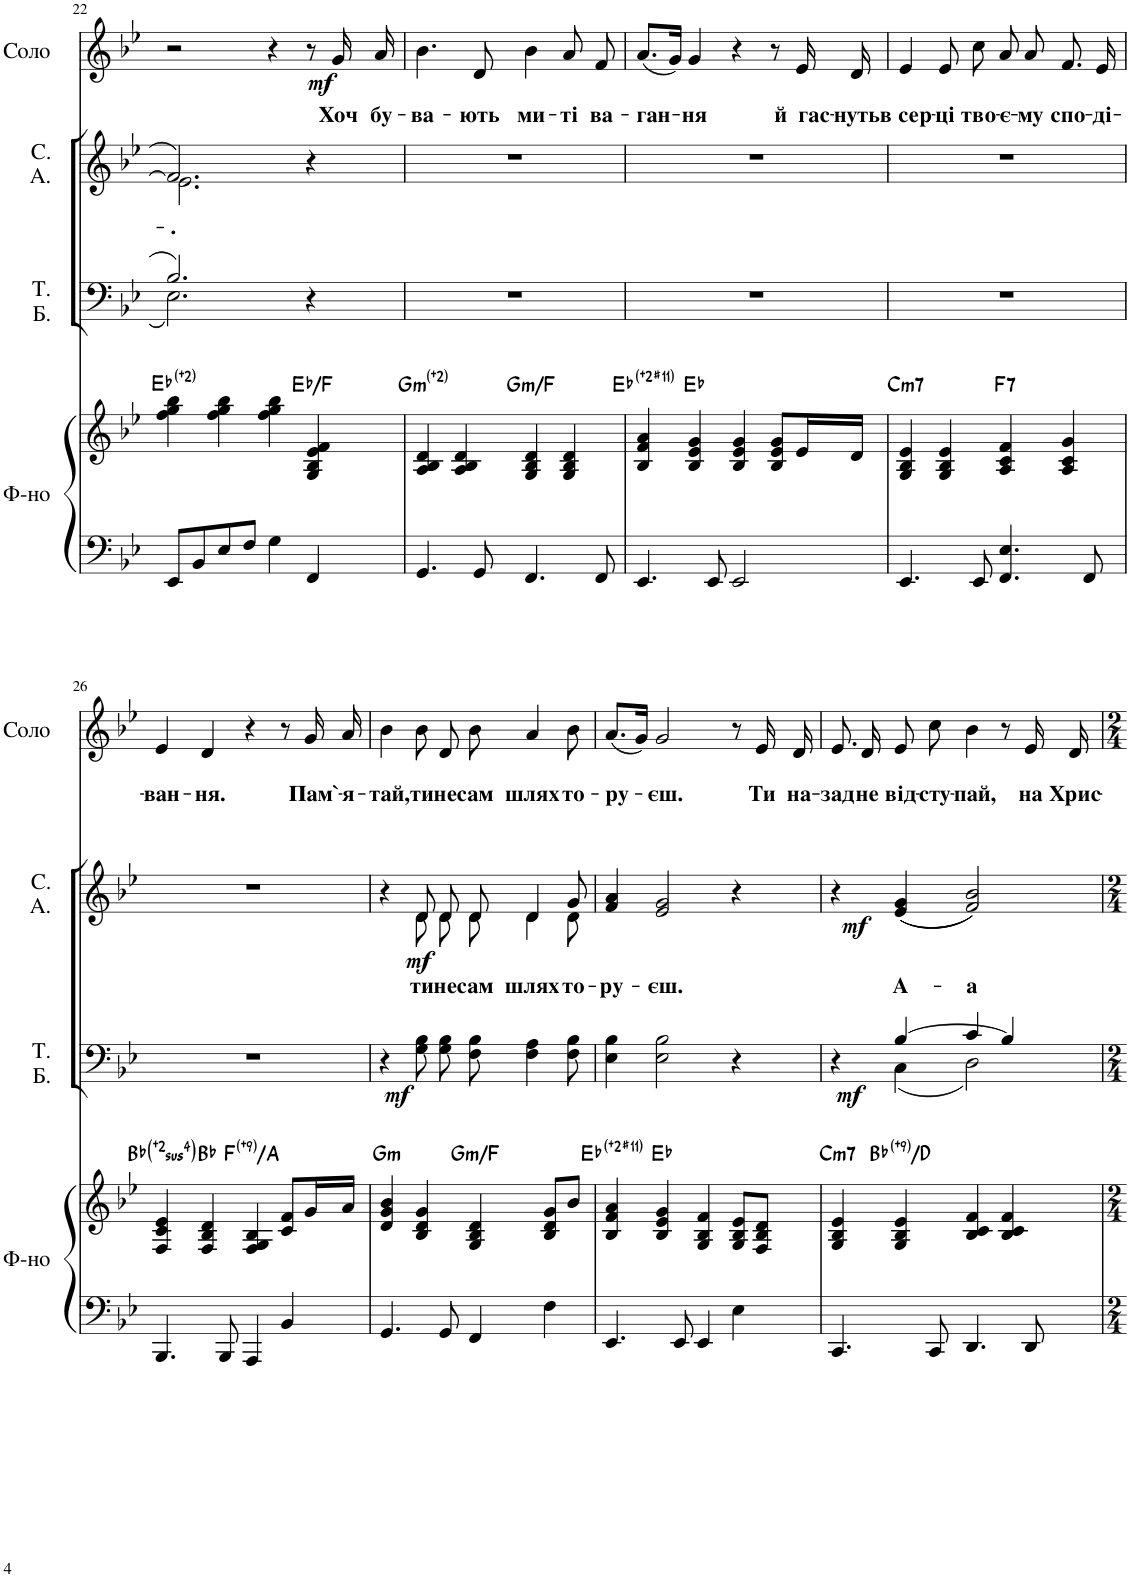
**kern	**kern	**harte	**kern	**dynam	**kern	**text	**text	**dynam	**kern	**text	**text	**dynam
*part4	*part4	*part4	*part3	*part3	*part2	*part2	*part2	*part2	*part1	*part1	*part1	*part1
*staff5	*staff4	*	*staff3	*staff3	*staff2	*staff2	*staff2	*staff2	*staff1	*staff1	*staff1	*staff1
*I"Фортепиано	*	*	*I"Т. Б.	*	*I"С. А.	*	*	*	*I"Соло	*	*	*
!!LO:PB:g=z
*clefF4	*clefG2	*	*clefF4	*	*clefG2	*	*	*	*clefG2	*	*	*
*k[b-e-]	*k[b-e-]	*	*k[b-e-]	*	*k[b-e-]	*	*	*	*k[b-e-]	*	*	*
*M4/4	*M4/4	*	*M4/4	*	*M4/4	*	*	*	*M4/4	*	*	*
=22	=22	=22	=22	=22	=22	=22	=22	=22	=22	=22	=22	=22
*	*	*	*^	*	*	*	*	*	*	*	*	*
!	!	!	!	!	!	!	!	!LO:LY:b	!	!	!	!	!
*	*	*	*	*	*	*^	*	*	*	*	*	*	*
8EE-/L	4ff\ 4gg\ 4bb-\	Eb:maj(#2)	2.B-/	2.E-\	.	2.f/]	2.e-\	.	-.	.	2r	.	.	.
8BB-/	.	.	.	.	.	.	.	.	.	.	.	.	.	.
8E-/	4ff\ 4gg\ 4bb-\	.	.	.	.	.	.	.	.	.	.	.	.	.
8F/J	.	.	.	.	.	.	.	.	.	.	.	.	.	.
4G\	4ff\ 4gg\ 4bb-\	.	.	.	.	.	.	.	.	.	4r	.	.	.
!	!	!	!	!	!	!	!	!	!	!	!	!	!	!LO:DY:b
4FF/	4G/ 4B-/ 4e-/ 4f/	Eb:maj/2	4r	4ryy	.	4r	4ryy	.	.	.	8r	.	.	mf
!	!	!	!	!	!	!	!	!	!	!	!	!	!LO:LY:b	!
.	.	.	.	.	.	.	.	.	.	.	16g/	.	Хоч	.
!	!	!	!	!	!	!	!	!	!	!	!	!	!LO:LY:b	!
.	.	.	.	.	.	.	.	.	.	.	16a/	.	бу-	.
*	*	*	*v	*v	*	*	*	*	*	*	*	*	*	*
*	*	*	*	*	*v	*v	*	*	*	*	*	*	*
=23	=23	=23	=23	=23	=23	=23	=23	=23	=23	=23	=23	=23
!	!	!LO:H:kt=m	!	!	!	!	!	!	!	!	!LO:LY:b	!
4.GG/	4A/ 4B-/ 4d/	G:min(#2)	1r	.	1r	.	.	.	4.b-\	.	-ва-	.
.	4A/ 4B-/ 4d/	.	.	.	.	.	.	.	.	.	.	.
!	!	!	!	!	!	!	!	!	!	!	!LO:LY:b	!
8GG/	.	.	.	.	.	.	.	.	8d/	.	-ють	.
!	!	!LO:H:kt=m	!	!	!	!	!	!	!	!	!LO:LY:b	!
4.FF/	4G/ 4B-/ 4d/	G:min/b7	.	.	.	.	.	.	4b-\	.	ми-	.
!	!	!	!	!	!	!	!	!	!	!	!LO:LY:b	!
.	4G/ 4B-/ 4d/	.	.	.	.	.	.	.	8a/	.	-ті	.
!	!	!	!	!	!	!	!	!	!	!	!LO:LY:b	!
8FF/	.	.	.	.	.	.	.	.	8f/	.	ва-	.
=24	=24	=24	=24	=24	=24	=24	=24	=24	=24	=24	=24	=24
!	!	!	!	!	!	!	!	!	!	!	!LO:LY:b	!
4.EE-/	4B-/ 4f/ 4a/	Eb:maj(#2,#11)	1r	.	1r	.	.	.	(8.a/L	.	-ган-	.
.	.	.	.	.	.	.	.	.	16g/Jk)	.	.	.
!	!	!	!	!	!	!	!	!	!	!	!LO:LY:b	!
.	4B-/ 4e-/ 4g/	Eb:maj	.	.	.	.	.	.	4g/	.	-ня	.
8EE-/	.	.	.	.	.	.	.	.	.	.	.	.
2EE-/	4B-/ 4e-/ 4g/	.	.	.	.	.	.	.	4r	.	.	.
.	8B-/ 8e-/ 8g/L	.	.	.	.	.	.	.	8r	.	.	.
!	!	!	!	!	!	!	!	!	!	!	!LO:LY:b	!
.	16e-/L	.	.	.	.	.	.	.	16e-/	.	й гас-	.
!	!	!	!	!	!	!	!	!	!	!	!LO:LY:b	!
.	16d/JJ	.	.	.	.	.	.	.	16d/	.	-нуть	.
=25	=25	=25	=25	=25	=25	=25	=25	=25	=25	=25	=25	=25
!	!	!LO:H:kt=m7	!	!	!	!	!	!	!	!	!LO:LY:b	!
4.EE-/	4G/ 4B-/ 4e-/	C:min7	1r	.	1r	.	.	.	4e-/	.	в сер-	.
!	!	!	!	!	!	!	!	!	!	!	!LO:LY:b	!
.	4G/ 4B-/ 4e-/	.	.	.	.	.	.	.	8e-/	.	-ці	.
!	!	!	!	!	!	!	!	!	!	!	!LO:LY:b	!
8EE-/	.	.	.	.	.	.	.	.	8cc\	.	тво-	.
!	!	!LO:H:kt=7	!	!	!	!	!	!	!	!	!LO:LY:b	!
4.FF/ 4.E-/	4A/ 4c/ 4f/	F:7	.	.	.	.	.	.	8a/	.	-є-	.
!	!	!	!	!	!	!	!	!	!	!	!LO:LY:b	!
.	.	.	.	.	.	.	.	.	8a/	.	-му	.
!	!	!	!	!	!	!	!	!	!	!	!LO:LY:b	!
.	4A/ 4c/ 4g/	.	.	.	.	.	.	.	8.f/	.	спо-	.
8FF/	.	.	.	.	.	.	.	.	.	.	.	.
!	!	!	!	!	!	!	!	!	!	!	!LO:LY:b	!
.	.	.	.	.	.	.	.	.	16e-/	.	-ді-	.
!!LO:LB:g=z
=26	=26	=26	=26	=26	=26	=26	=26	=26	=26	=26	=26	=26
!	!	!LO:H:kt=4	!	!	!	!	!	!	!	!	!LO:LY:b	!
4.BBB-/	4F/ 4c/ 4e-/	Bb:sus4(#2)	1r	.	1r	.	.	.	4e-/	.	-ван-	.
!	!	!	!	!	!	!	!	!	!	!	!LO:LY:b	!
.	4F/ 4B-/ 4d/	Bb:maj	.	.	.	.	.	.	4d/	.	-ня.	.
8BBB-/	.	.	.	.	.	.	.	.	.	.	.	.
4AAA/	4F/ 4G/ 4B-/	F:maj(#9)/3	.	.	.	.	.	.	4r	.	.	.
4BB-/	8c/ 8f/L	.	.	.	.	.	.	.	8r	.	.	.
!	!	!	!	!	!	!	!	!	!	!	!LO:LY:b	!
.	16g/L	.	.	.	.	.	.	.	16g/	.	Пам`-	.
!	!	!	!	!	!	!	!	!	!	!	!LO:LY:b	!
.	16a/JJ	.	.	.	.	.	.	.	16a/	.	-я-	.
=27	=27	=27	=27	=27	=27	=27	=27	=27	=27	=27	=27	=27
*	*	*	*	*	*^	*	*	*	*	*	*	*
!	!	!LO:H:kt=m	!	!	!	!	!	!	!	!	!	!LO:LY:b	!
4.GG/	4d/ 4g/ 4b-/	G:min	4r	.	4r	4ryy	.	.	.	4b-\	.	-тай,	.
!	!	!	!	!LO:DY:b	!	!	!	!LO:LY:b	!LO:DY:b	!	!	!LO:LY:b	!
.	4B-/ 4d/ 4g/	.	8G\ 8B-\L	mf	8d/L	8d\L	.	ти	mf	8b-\	.	ти	.
!	!	!	!	!	!	!	!	!LO:LY:b	!	!	!	!LO:LY:b	!
8GG/	.	.	8G\ 8B-\J	.	8d/J	8d\J	.	не	.	8d/	.	не	.
!	!	!LO:H:kt=m	!	!	!	!	!	!LO:LY:b	!	!	!	!LO:LY:b	!
4FF/	4G/ 4B-/ 4d/	G:min/b7	8F\ 8B-\	.	8d/	8d\	.	сам	.	8b-\	.	сам	.
!	!	!	!	!	!	!	!	!LO:LY:b	!	!	!	!LO:LY:b	!
.	.	.	4F\ 4A\	.	4d/	4d\	.	шлях	.	4a/	.	шлях	.
4F\	8B-/ 8d/ 8g/L	.	.	.	.	.	.	.	.	.	.	.	.
!	!	!	!	!	!	!	!	!LO:LY:b	!	!	!	!LO:LY:b	!
.	8b-/J	.	8F\ 8B-\	.	8g/	8d\	.	то-	.	8b-\	.	то-	.
=28	=28	=28	=28	=28	=28	=28	=28	=28	=28	=28	=28	=28	=28
!	!	!	!	!	!	!	!	!LO:LY:b	!	!	!	!LO:LY:b	!
*	*	*	*	*	*v	*v	*	*	*	*	*	*	*
4.EE-/	4B-/ 4f/ 4a/	Eb:maj(#2,#11)	4E-\ 4B-\	.	4f/ 4a/	.	-ру-	.	(8.a/L	.	-ру-	.
.	.	.	.	.	.	.	.	.	16g/Jk)	.	.	.
!	!	!	!	!	!	!	!LO:LY:b	!	!	!	!LO:LY:b	!
.	4B-/ 4e-/ 4g/	Eb:maj	2E-\ 2B-\	.	2e-/ 2g/	.	-єш.	.	2g/	.	-єш.	.
8EE-/	.	.	.	.	.	.	.	.	.	.	.	.
4EE-/	4G/ 4B-/ 4f/	.	.	.	.	.	.	.	.	.	.	.
4E-\	8G/ 8B-/ 8e-/L	.	4r	.	4r	.	.	.	8r	.	.	.
!	!	!	!	!	!	!	!	!	!	!	!LO:LY:b	!
.	8F/ 8B-/ 8d/J	.	.	.	.	.	.	.	16e-/	.	Ти	.
!	!	!	!	!	!	!	!	!	!	!	!LO:LY:b	!
.	.	.	.	.	.	.	.	.	16d/	.	на-	.
=29	=29	=29	=29	=29	=29	=29	=29	=29	=29	=29	=29	=29
*	*	*	*^	*	*	*	*	*	*	*	*	*
!	!	!LO:H:kt=m7	!	!	!LO:DY:b	!	!	!	!LO:DY:b	!	!	!LO:LY:b	!
4.CC/	4G/ 4B-/ 4e-/	C:min7	4r	4ryy	mf	4r	.	.	mf	8.e-/	.	-зад	.
!	!	!	!	!	!	!	!	!	!	!	!	!LO:LY:b	!
.	.	.	.	.	.	.	.	.	.	16d/	.	не	.
!	!	!	!	!	!	!	!	!LO:LY:b	!	!	!	!LO:LY:b	!
.	4G/ 4B-/ 4e-/	Bb:maj(#9)/3	[4B-/	(4C\	.	((4e-/ 4g/	.	А-	.	8e-/	.	від-	.
!	!	!	!	!	!	!	!	!	!	!	!	!LO:LY:b	!
8CC/	.	.	.	.	.	.	.	.	.	8cc\	.	-сту-	.
!	!	!	!	!	!	!	!	!LO:LY:b	!	!	!	!LO:LY:b	!
4.DD/	4B-/ 4c/ 4f/	.	4c/	2D\)	.	2f/ 2b-/))	.	-а	.	4b-\	.	-пай,	.
.	4B-/ 4c/ 4f/	.	4B-/]	.	.	.	.	.	.	8r	.	.	.
!	!	!	!	!	!	!	!	!	!	!	!	!LO:LY:b	!
8DD/	.	.	.	.	.	.	.	.	.	16e-/	.	на	.
!	!	!	!	!	!	!	!	!	!	!	!	!LO:LY:b	!
.	.	.	.	.	.	.	.	.	.	16d/	.	Хрис-	.
*	*	*	*v	*v	*	*	*	*	*	*	*	*	*
=	=	=	=	=	=	=	=	=	=	=	=	=
*-	*-	*-	*-	*-	*-	*-	*-	*-	*-	*-	*-	*-
